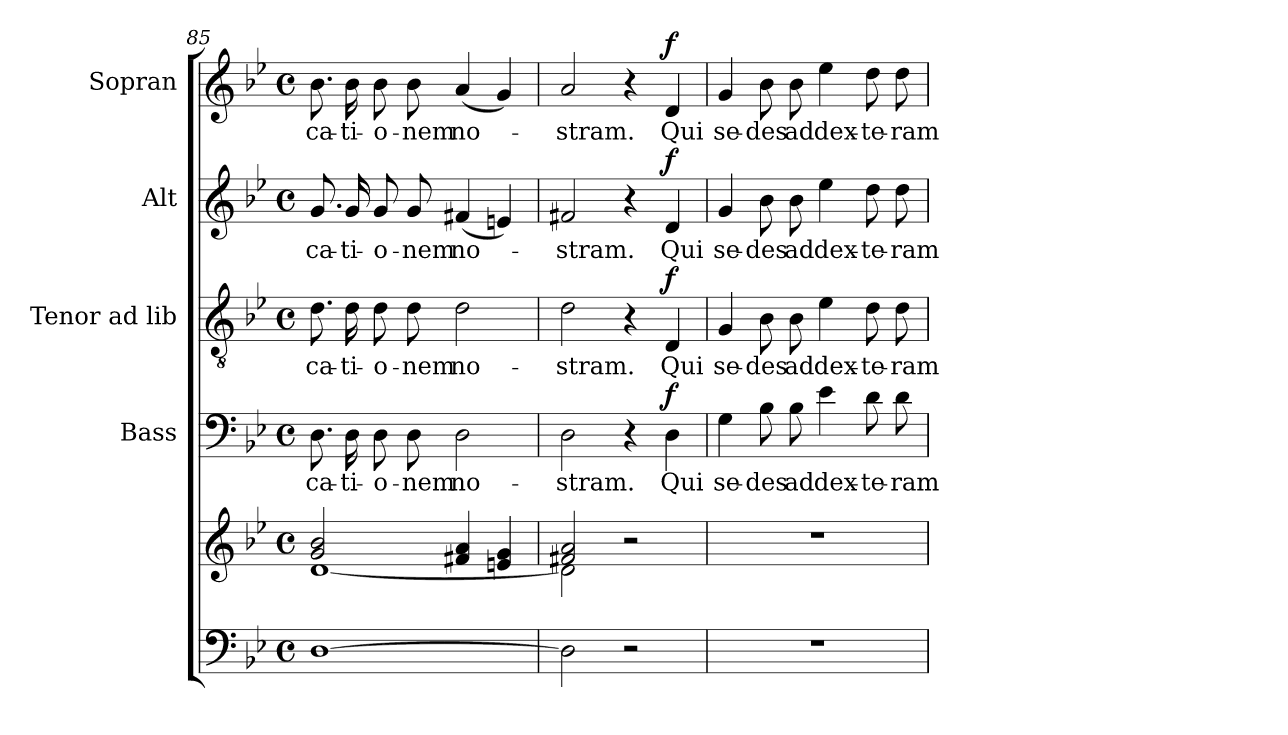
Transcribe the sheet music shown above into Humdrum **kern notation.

**kern	**kern	**kern	**text	**dynam	**kern	**text	**dynam	**kern	**text	**dynam	**kern	**text	**dynam
*part5	*part5	*part4	*part4	*part4	*part3	*part3	*part3	*part2	*part2	*part2	*part1	*part1	*part1
*staff6	*staff5	*staff4	*staff4	*staff4	*staff3	*staff3	*staff3	*staff2	*staff2	*staff2	*staff1	*staff1	*staff1
*	*	*I"Bass	*	*	*I"Tenor ad lib	*	*	*I"Alt	*	*	*I"Sopran	*	*
*	*	*I'B	*	*	*I'T	*	*	*I'A	*	*	*I'S	*	*
*clefF4	*clefG2	*clefF4	*	*	*clefGv2	*	*	*clefG2	*	*	*clefG2	*	*
*k[b-e-]	*k[b-e-]	*k[b-e-]	*	*	*k[b-e-]	*	*	*k[b-e-]	*	*	*k[b-e-]	*	*
*B-:	*B-:	*B-:	*	*	*B-:	*	*	*B-:	*	*	*B-:	*	*
*M4/4	*M4/4	*M4/4	*	*	*M4/4	*	*	*M4/4	*	*	*M4/4	*	*
*met(c)	*met(c)	*met(c)	*	*	*met(c)	*	*	*met(c)	*	*	*met(c)	*	*
=85	=85	=85	=85	=85	=85	=85	=85	=85	=85	=85	=85	=85	=85
*	*^	*	*	*	*	*	*	*	*	*	*	*	*
!	!	!	!	!LO:LY:b	!	!	!LO:LY:b	!	!	!LO:LY:b	!	!	!LO:LY:b	!
[1D	2g/ 2b-/	[<1d	8.D\	-ca-	.	8.d\	-ca-	.	8.g/	-ca-	.	8.b-\	-ca-	.
!	!	!	!	!LO:LY:b	!	!	!LO:LY:b	!	!	!LO:LY:b	!	!	!LO:LY:b	!
.	.	.	16D\	-ti-	.	16d\	-ti-	.	16g/	-ti-	.	16b-\	-ti-	.
!	!	!	!	!LO:LY:b	!	!	!LO:LY:b	!	!	!LO:LY:b	!	!	!LO:LY:b	!
.	.	.	8D\	-o-	.	8d\	-o-	.	8g/	-o-	.	8b-\	-o-	.
!	!	!	!	!LO:LY:b	!	!	!LO:LY:b	!	!	!LO:LY:b	!	!	!LO:LY:b	!
.	.	.	8D\	-nem	.	8d\	-nem	.	8g/	-nem	.	8b-\	-nem	.
!	!	!	!	!LO:LY:b	!	!	!LO:LY:b	!	!	!LO:LY:b	!	!	!LO:LY:b	!
.	4f#X/ 4a/	.	2D\	no-	.	2d\	no-	.	(<4f#X/	no-	.	(<4a/	no-	.
.	4en/ 4g/	.	.	.	.	.	.	.	4en/)	.	.	4g/)	.	.
=86	=86	=86	=86	=86	=86	=86	=86	=86	=86	=86	=86	=86	=86	=86
!	!	!	!	!LO:LY:b	!	!	!LO:LY:b	!	!	!LO:LY:b	!	!	!LO:LY:b	!
2D\]	2f#X/ 2a/	2d\]	2D\	-stram.	.	2d\	-stram.	.	2f#X/	-stram.	.	2a/	-stram.	.
2r	2r	2ryy	4r	.	.	4r	.	.	4r	.	.	4r	.	.
!	!	!	!	!LO:LY:b	!LO:DY:a	!	!LO:LY:b	!LO:DY:a	!	!LO:LY:b	!LO:DY:a	!	!LO:LY:b	!LO:DY:a
.	.	.	4D\	Qui	f	4D/	Qui	f	4d/	Qui	f	4d/	Qui	f
*	*v	*v	*	*	*	*	*	*	*	*	*	*	*	*
=87	=87	=87	=87	=87	=87	=87	=87	=87	=87	=87	=87	=87	=87
!	!	!	!LO:LY:b	!	!	!LO:LY:b	!	!	!LO:LY:b	!	!	!LO:LY:b	!
1r	1r	4G\	se-	.	4G/	se-	.	4g/	se-	.	4g/	se-	.
!	!	!	!LO:LY:b	!	!	!LO:LY:b	!	!	!LO:LY:b	!	!	!LO:LY:b	!
.	.	8B-\	-des	.	8B-\	-des	.	8b-\	-des	.	8b-\	-des	.
!	!	!	!LO:LY:b	!	!	!LO:LY:b	!	!	!LO:LY:b	!	!	!LO:LY:b	!
.	.	8B-\	ad	.	8B-\	ad	.	8b-\	ad	.	8b-\	ad	.
!	!	!	!LO:LY:b	!	!	!LO:LY:b	!	!	!LO:LY:b	!	!	!LO:LY:b	!
.	.	4e-\	dex-	.	4e-\	dex-	.	4ee-\	dex-	.	4ee-\	dex-	.
!	!	!	!LO:LY:b	!	!	!LO:LY:b	!	!	!LO:LY:b	!	!	!LO:LY:b	!
.	.	8d\	-te-	.	8d\	-te-	.	8dd\	-te-	.	8dd\	-te-	.
!	!	!	!LO:LY:b	!	!	!LO:LY:b	!	!	!LO:LY:b	!	!	!LO:LY:b	!
.	.	8d\	-ram	.	8d\	-ram	.	8dd\	-ram	.	8dd\	-ram	.
=	=	=	=	=	=	=	=	=	=	=	=	=	=
*-	*-	*-	*-	*-	*-	*-	*-	*-	*-	*-	*-	*-	*-
